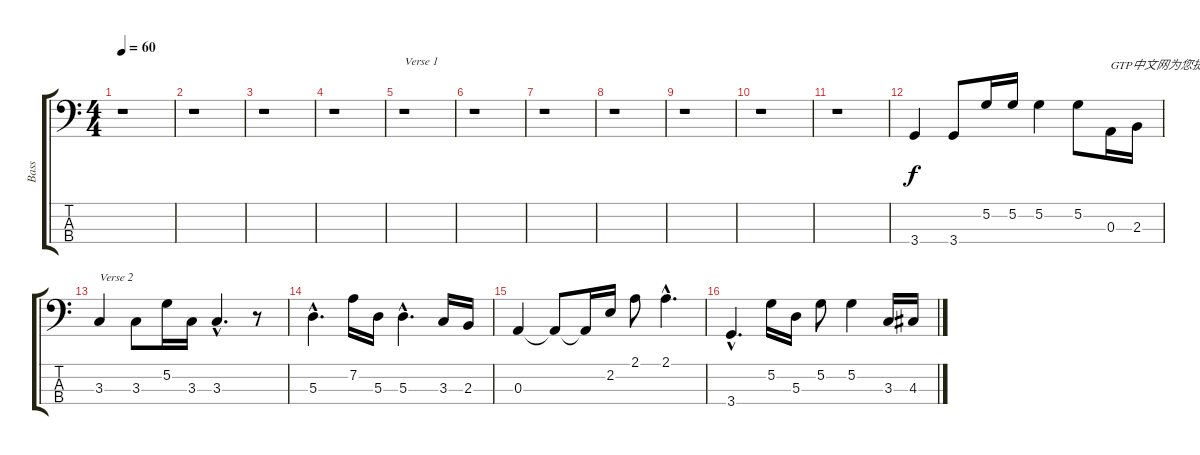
\track ("Bass" "Bass") {instrument electricbasspick}
\staff {score tabs}
\tuning (G2 D2 A1 E1) {hide}
\ts (4 4)
\tempo 60
\clef f4
\ks c
r.1{dy f} |
r.1 |
r.1 |
r.1 |
r.1{txt "Verse 1"} |
r.1 |
r.1 |
r.1 |
r.1 |
r.1 |
r.1 |
3.4.4 3.4.8 5.2.16 5.2.16 5.2.4 5.2.8 0.3.16{txt "GTP中文网为您提供优秀的谱子"} 2.3.16 |
3.3.4{txt "Verse 2"} 3.3.8 5.2.16 3.3.16 3.3{hac}.4{d} r.8 |
5.3{hac}.4{d} 7.2.16 5.3.16 5.3{hac}.4{d} 3.3.16 2.3.16 |
0.3.4 0.3{t}.8 0.3{t}.16 2.2.16 2.1.8 2.1{hac}.4{d} |
3.4{hac}.4{d} 5.2.16 5.3.16 5.2.8 5.2.4 3.3.16 4.3.16
